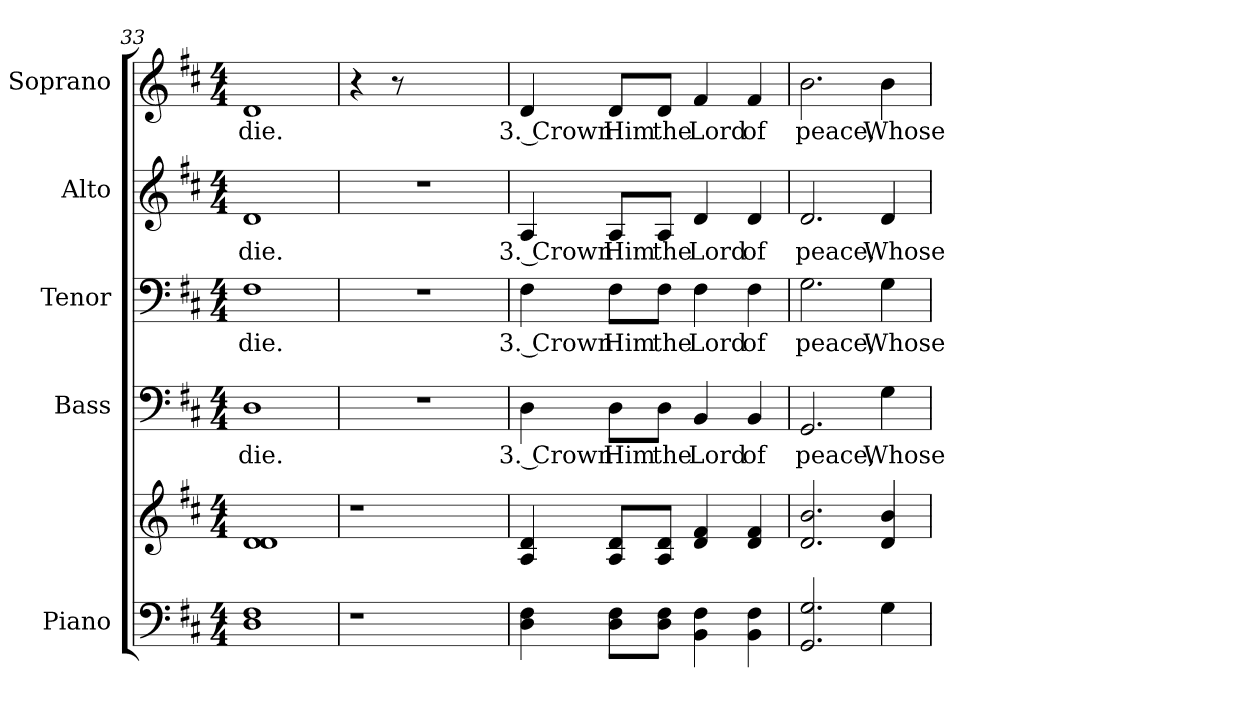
**kern	**kern	**kern	**text	**kern	**text	**kern	**text	**kern	**text
*part5	*part5	*part4	*part4	*part3	*part3	*part2	*part2	*part1	*part1
*staff6	*staff5	*staff4	*staff4	*staff3	*staff3	*staff2	*staff2	*staff1	*staff1
*I"Piano	*	*I"Bass	*	*I"Tenor	*	*I"Alto	*	*I"Soprano	*
*I'Pno.	*	*I'B.	*	*I'T.	*	*I'A.	*	*I'S.	*
!!LO:PB:g=z
*clefF4	*clefG2	*clefF4	*	*clefF4	*	*clefG2	*	*clefG2	*
*k[f#c#]	*k[f#c#]	*k[f#c#]	*	*k[f#c#]	*	*k[f#c#]	*	*k[f#c#]	*
*D:	*D:	*D:	*	*D:	*	*D:	*	*D:	*
*M4/4	*M4/4	*M4/4	*	*M4/4	*	*M4/4	*	*M4/4	*
=33	=33	=33	=33	=33	=33	=33	=33	=33	=33
!	!	!	!LO:LY:b:color=#000000	!	!	!	!	!	!
!	!	!	!	!	!LO:LY:b:color=#000000	!	!	!	!
!	!	!	!	!	!	!	!LO:LY:b:color=#000000	!	!
!	!	!	!	!	!	!	!	!	!LO:LY:b:color=#000000
1Di 1F#i	1di 1di	1Di	die.	1F#i	die.	1di	die.	1di	die.
=34	=34	=34	=34	=34	=34	=34	=34	=34	=34
!LO:N:vis=1	!LO:N:vis=1	!LO:N:vis=1	!	!LO:N:vis=1	!	!LO:N:vis=1	!	!	!
4.r	4.r	1r	.	1r	.	1r	.	4r	.
.	.	.	.	.	.	.	.	8r	.
2ryy	2ryy	.	.	.	.	.	.	2ryy	.
8ryy	8ryy	.	.	.	.	.	.	8ryy	.
!!LO:PB:g=z
=35	=35	=35	=35	=35	=35	=35	=35	=35	=35
!	!	!	!LO:LY:b:color=#000000	!	!	!	!	!	!
!	!	!	!	!	!LO:LY:b:color=#000000	!	!	!	!
!	!	!	!	!	!	!	!LO:LY:b:color=#000000	!	!
!	!	!	!	!	!	!	!	!	!LO:LY:b:color=#000000
4Di\ 4F#i	4Ai/ 4di	4Di\	3. Crown	4F#i\	3. Crown	4Ai/	3. Crown	4di/	3. Crown
!	!	!	!LO:LY:b:color=#000000	!	!	!	!	!	!
!	!	!	!	!	!LO:LY:b:color=#000000	!	!	!	!
!	!	!	!	!	!	!	!LO:LY:b:color=#000000	!	!
!	!	!	!	!	!	!	!	!	!LO:LY:b:color=#000000
8Di\ 8F#i\L	8Ai/ 8di/L	8Di\L	Him	8F#i\L	Him	8Ai/L	Him	8di/L	Him
!	!	!	!LO:LY:b:color=#000000	!	!	!	!	!	!
!	!	!	!	!	!LO:LY:b:color=#000000	!	!	!	!
!	!	!	!	!	!	!	!LO:LY:b:color=#000000	!	!
!	!	!	!	!	!	!	!	!	!LO:LY:b:color=#000000
8Di\ 8F#i\J	8Ai/ 8di/J	8Di\J	the	8F#i\J	the	8Ai/J	the	8di/J	the
!	!	!	!LO:LY:b:color=#000000	!	!	!	!	!	!
!	!	!	!	!	!LO:LY:b:color=#000000	!	!	!	!
!	!	!	!	!	!	!	!LO:LY:b:color=#000000	!	!
!	!	!	!	!	!	!	!	!	!LO:LY:b:color=#000000
4BBi\ 4F#i	4di/ 4f#i	4BBi/	Lord	4F#i\	Lord	4di/	Lord	4f#i/	Lord
!	!	!	!LO:LY:b:color=#000000	!	!	!	!	!	!
!	!	!	!	!	!LO:LY:b:color=#000000	!	!	!	!
!	!	!	!	!	!	!	!LO:LY:b:color=#000000	!	!
!	!	!	!	!	!	!	!	!	!LO:LY:b:color=#000000
4BBi\ 4F#i	4di/ 4f#i	4BBi/	of	4F#i\	of	4di/	of	4f#i/	of
=36	=36	=36	=36	=36	=36	=36	=36	=36	=36
!	!	!	!LO:LY:b:color=#000000	!	!	!	!	!	!
!	!	!	!	!	!LO:LY:b:color=#000000	!	!	!	!
!	!	!	!	!	!	!	!LO:LY:b:color=#000000	!	!
!	!	!	!	!	!	!	!	!	!LO:LY:b:color=#000000
2.GGi/ 2.Gi	2.di/ 2.bi	2.GGi/	peace,	2.Gi\	peace,	2.di/	peace,	2.bi\	peace,
!	!	!	!LO:LY:b:color=#000000	!	!	!	!	!	!
!	!	!	!	!	!LO:LY:b:color=#000000	!	!	!	!
!	!	!	!	!	!	!	!LO:LY:b:color=#000000	!	!
!	!	!	!	!	!	!	!	!	!LO:LY:b:color=#000000
4Gi\	4di/ 4bi	4Gi\	Whose	4Gi\	Whose	4di/	Whose	4bi\	Whose
=	=	=	=	=	=	=	=	=	=
*-	*-	*-	*-	*-	*-	*-	*-	*-	*-
